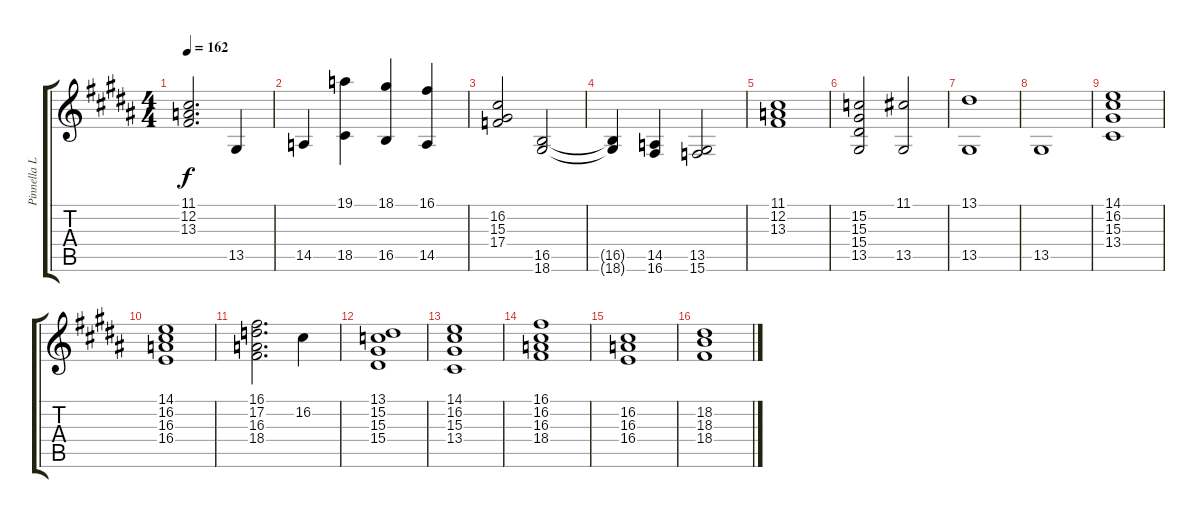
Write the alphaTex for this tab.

\track ("Pinnella Lead" "Pinnella L") {instrument stringensemble1}
\staff {score tabs}
\tuning (D4 A3 F3 C3 G2 D2) {hide}
\ts (4 4)
\tempo 162
\clef g2
\ks g#minor
(11.1 12.2 13.3).2{d dy f} 13.5.4 |
14.5.4 (19.1 18.5).4 (18.1 16.5).4 (16.1 14.5).4 |
(16.2 15.3 17.4).2 (16.5 18.6).2 |
(16.5{t} 18.6{t}).4 (14.5 16.6).4 (13.5 15.6).2 |
(11.1 12.2 13.3).1 |
(15.2 15.3 15.4 13.5).2 (11.1 13.5).2 |
(13.1 13.5).1 |
13.5.1 |
(14.1 16.2 15.3 13.4).1 |
(14.1 16.2 16.3 16.4).1 |
(16.1 17.2 16.3 18.4).2{d} 16.2.4 |
(13.1 15.2 15.3 15.4).1 |
(14.1 16.2 15.3 13.4).1 |
(16.1 16.2 16.3 18.4).1 |
(16.2 16.3 16.4).1 |
(18.2 18.3 18.4).1
